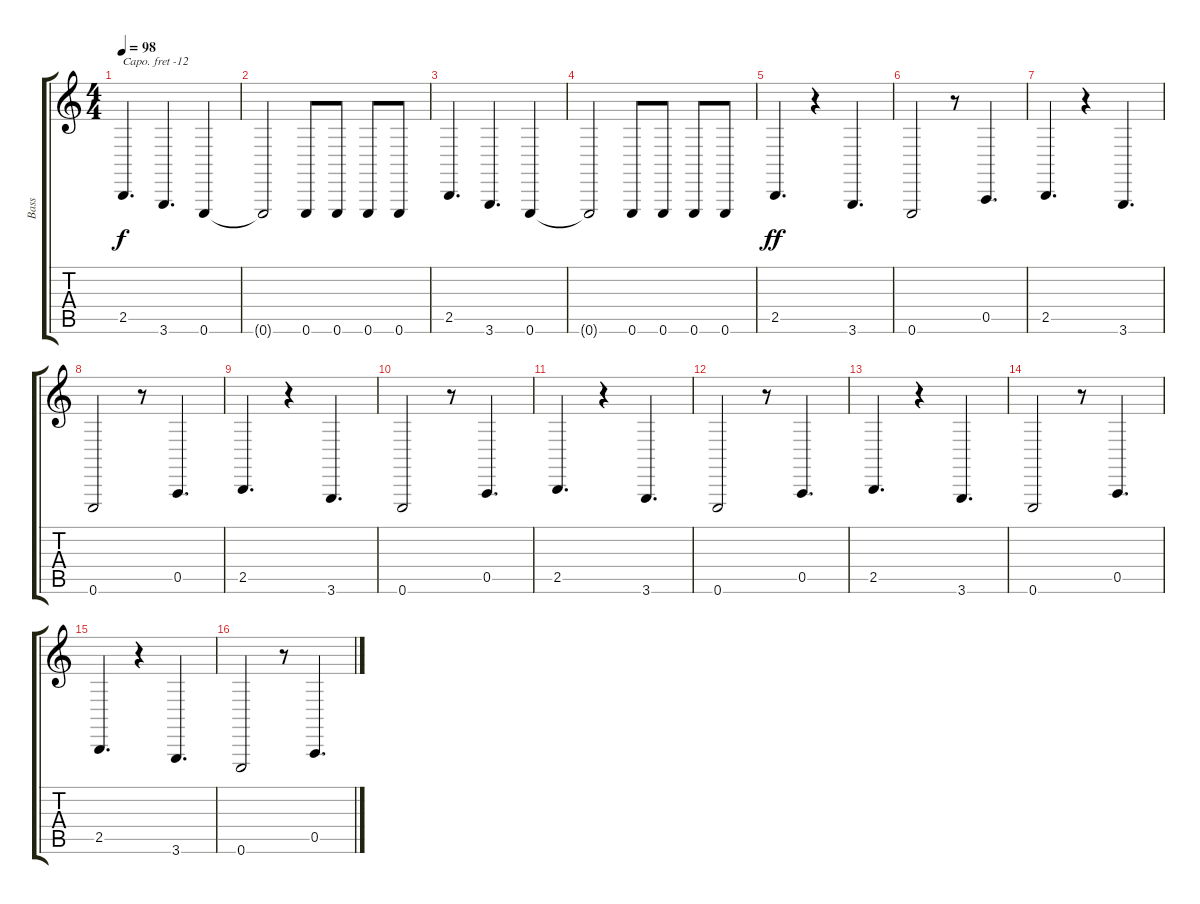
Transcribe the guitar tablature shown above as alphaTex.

\track ("Bass" "Bass") {instrument ocarina}
\staff {score tabs}
\capo -12
\tuning (E4 B3 G3 D3 A2 E2) {hide}
\ts (4 4)
\tempo 98
\clef g2
\ks c
2.5.4{d dy f} 3.6.4{d} 0.6.4 |
0.6{t}.2 0.6.8 0.6.8 0.6.8 0.6.8 |
2.5.4{d} 3.6.4{d} 0.6.4 |
0.6{t}.2 0.6.8 0.6.8 0.6.8 0.6.8 |
2.5.4{d dy ff} r.4 3.6.4{d} |
0.6.2 r.8 0.5.4{d} |
2.5.4{d} r.4 3.6.4{d} |
0.6.2 r.8 0.5.4{d} |
2.5.4{d} r.4 3.6.4{d} |
0.6.2 r.8 0.5.4{d} |
2.5.4{d} r.4 3.6.4{d} |
0.6.2 r.8 0.5.4{d} |
2.5.4{d} r.4 3.6.4{d} |
0.6.2 r.8 0.5.4{d} |
2.5.4{d} r.4 3.6.4{d} |
0.6.2 r.8 0.5.4{d}
